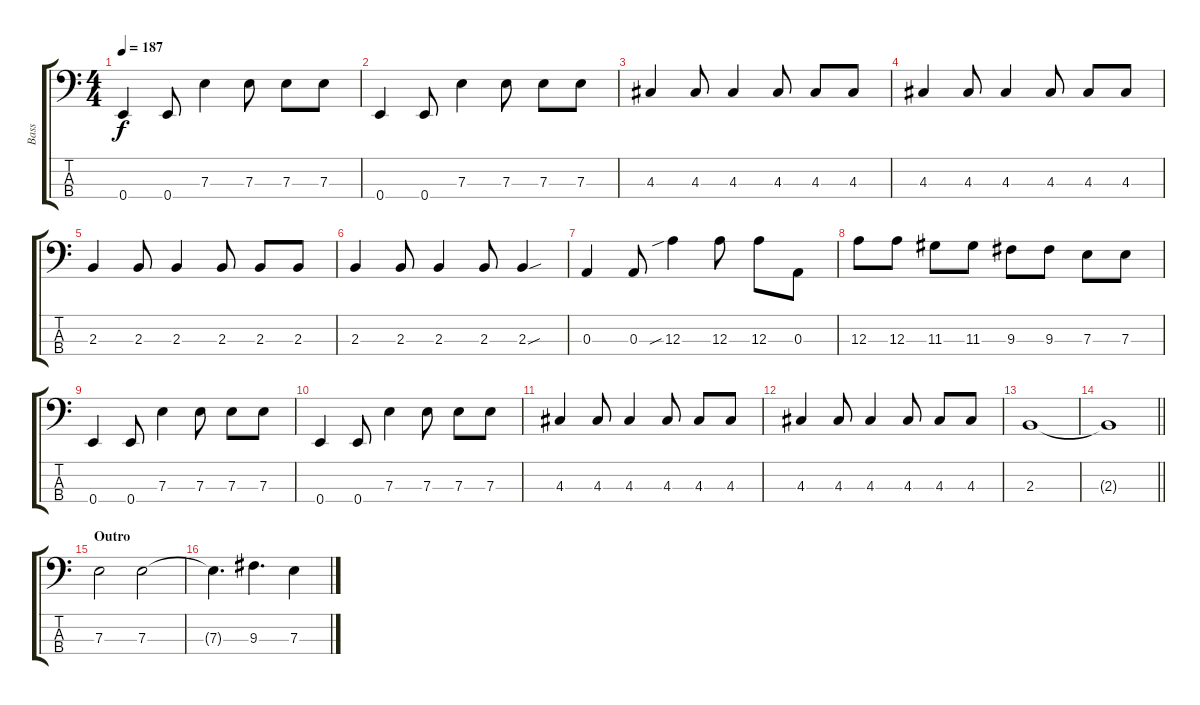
\track ("Bass" "Bass") {instrument electricbasspick}
\staff {score tabs}
\tuning (G2 D2 A1 E1) {hide}
\ts (4 4)
\tempo 187
\clef f4
\ks c
0.4.4{dy f} 0.4.8 7.3.4 7.3.8 7.3.8 7.3.8 |
0.4.4 0.4.8 7.3.4 7.3.8 7.3.8 7.3.8 |
4.3.4 4.3.8 4.3.4 4.3.8 4.3.8 4.3.8 |
4.3.4 4.3.8 4.3.4 4.3.8 4.3.8 4.3.8 |
2.3.4 2.3.8 2.3.4 2.3.8 2.3.8 2.3.8 |
2.3.4 2.3.8 2.3.4 2.3.8 2.3{sou}.4 |
0.3.4 0.3.8 12.3{sib}.4 12.3.8 12.3.8 0.3.8 |
12.3.8 12.3.8 11.3.8 11.3.8 9.3.8 9.3.8 7.3.8 7.3.8 |
0.4.4 0.4.8 7.3.4 7.3.8 7.3.8 7.3.8 |
0.4.4 0.4.8 7.3.4 7.3.8 7.3.8 7.3.8 |
4.3.4 4.3.8 4.3.4 4.3.8 4.3.8 4.3.8 |
4.3.4 4.3.8 4.3.4 4.3.8 4.3.8 4.3.8 |
2.3.1 |
\barLineRight lightlight
2.3{t}.1 |
\section ("" "Outro")
7.3.2 7.3.2 |
7.3{t}.4{d} 9.3.4{d} 7.3.4
